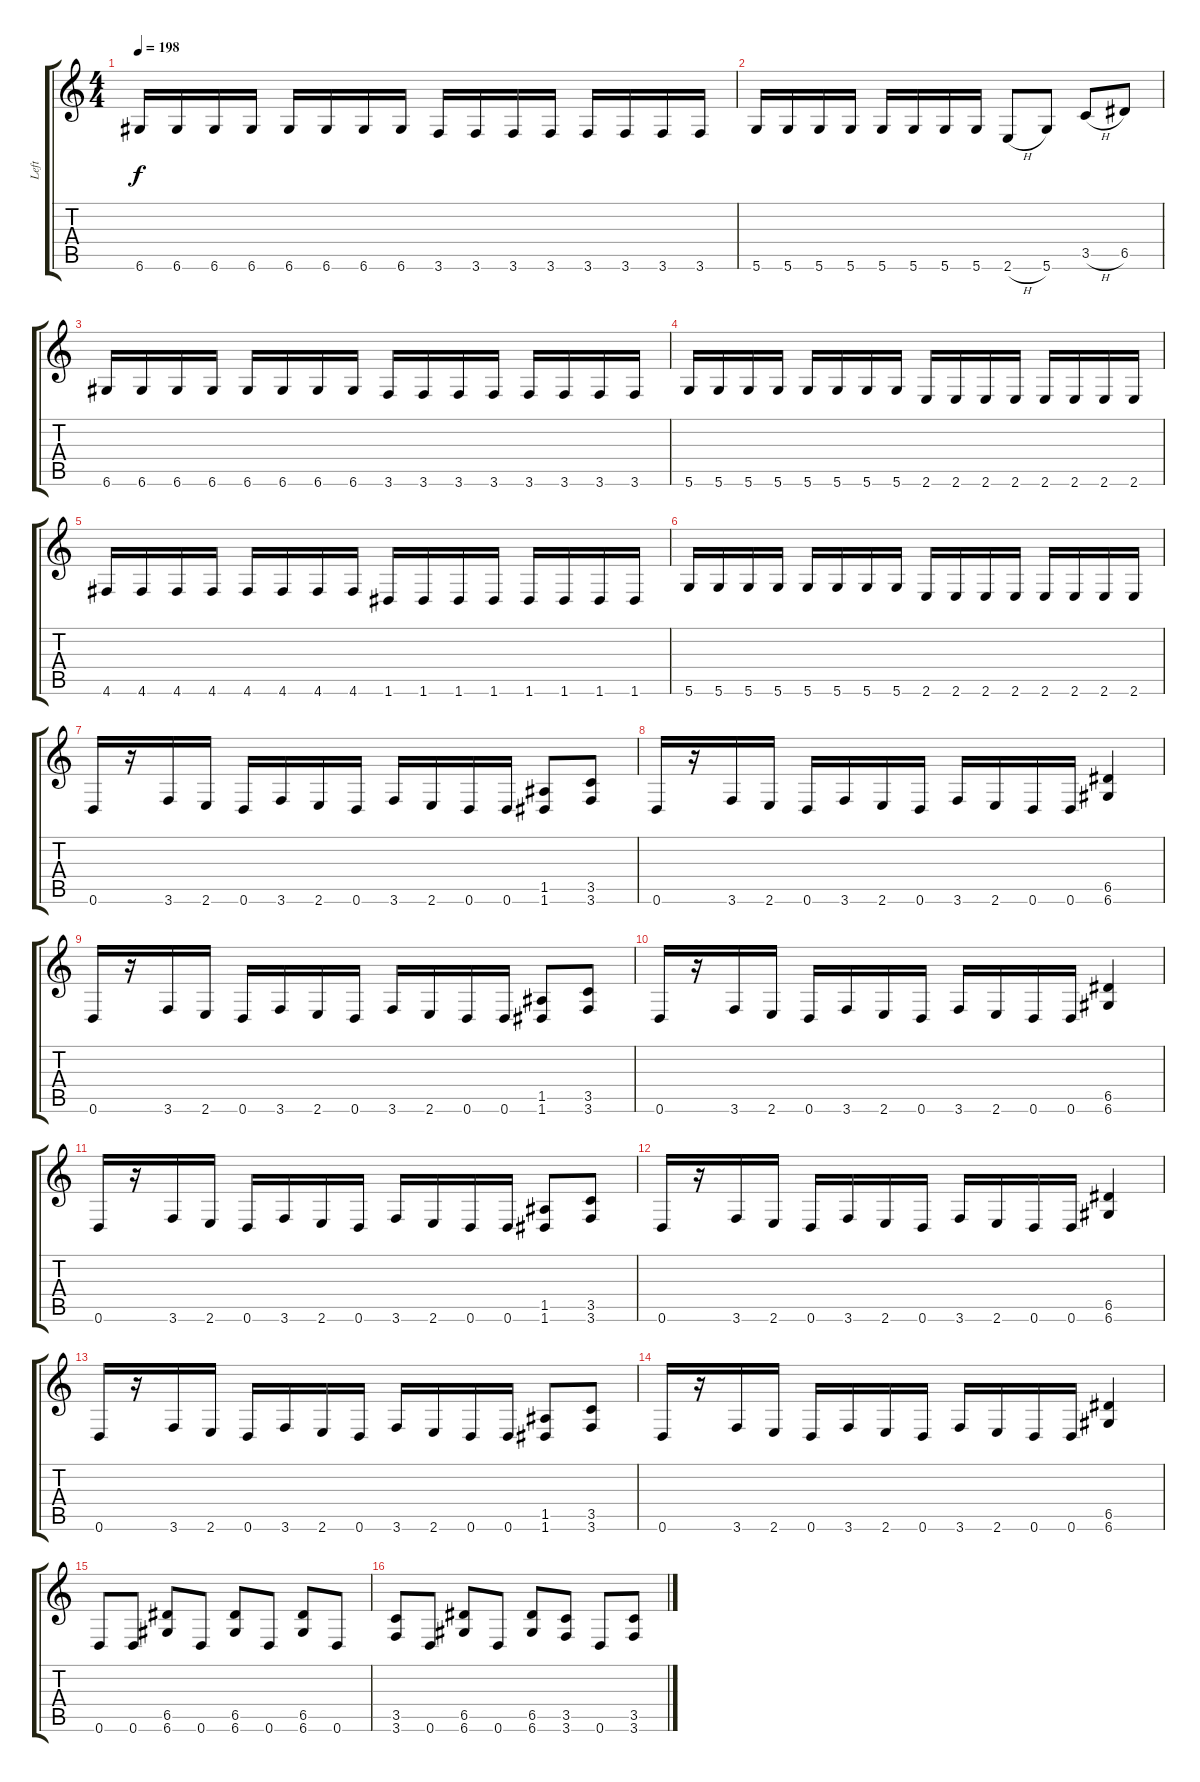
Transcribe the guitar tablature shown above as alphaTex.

\track ("Left" "Left") {instrument distortionguitar}
\staff {score tabs}
\tuning (E4 B3 G3 D3 A2 D2) {hide}
\ts (4 4)
\tempo 198
\clef g2
\ks c
6.6.16{dy f} 6.6.16 6.6.16 6.6.16 6.6.16 6.6.16 6.6.16 6.6.16 3.6.16 3.6.16 3.6.16 3.6.16 3.6.16 3.6.16 3.6.16 3.6.16 |
5.6.16 5.6.16 5.6.16 5.6.16 5.6.16 5.6.16 5.6.16 5.6.16 2.6{h}.8 5.6.8 3.5{h}.8 6.5.8 |
6.6.16 6.6.16 6.6.16 6.6.16 6.6.16 6.6.16 6.6.16 6.6.16 3.6.16 3.6.16 3.6.16 3.6.16 3.6.16 3.6.16 3.6.16 3.6.16 |
5.6.16 5.6.16 5.6.16 5.6.16 5.6.16 5.6.16 5.6.16 5.6.16 2.6.16 2.6.16 2.6.16 2.6.16 2.6.16 2.6.16 2.6.16 2.6.16 |
4.6.16 4.6.16 4.6.16 4.6.16 4.6.16 4.6.16 4.6.16 4.6.16 1.6.16 1.6.16 1.6.16 1.6.16 1.6.16 1.6.16 1.6.16 1.6.16 |
5.6.16 5.6.16 5.6.16 5.6.16 5.6.16 5.6.16 5.6.16 5.6.16 2.6.16 2.6.16 2.6.16 2.6.16 2.6.16 2.6.16 2.6.16 2.6.16 |
0.6.16 r.16 3.6.16 2.6.16 0.6.16 3.6.16 2.6.16 0.6.16 3.6.16 2.6.16 0.6.16 0.6.16 (1.5 1.6).8 (3.5 3.6).8 |
0.6.16 r.16 3.6.16 2.6.16 0.6.16 3.6.16 2.6.16 0.6.16 3.6.16 2.6.16 0.6.16 0.6.16 (6.5 6.6).4 |
0.6.16 r.16 3.6.16 2.6.16 0.6.16 3.6.16 2.6.16 0.6.16 3.6.16 2.6.16 0.6.16 0.6.16 (1.5 1.6).8 (3.5 3.6).8 |
0.6.16 r.16 3.6.16 2.6.16 0.6.16 3.6.16 2.6.16 0.6.16 3.6.16 2.6.16 0.6.16 0.6.16 (6.5 6.6).4 |
0.6.16 r.16 3.6.16 2.6.16 0.6.16 3.6.16 2.6.16 0.6.16 3.6.16 2.6.16 0.6.16 0.6.16 (1.5 1.6).8 (3.5 3.6).8 |
0.6.16 r.16 3.6.16 2.6.16 0.6.16 3.6.16 2.6.16 0.6.16 3.6.16 2.6.16 0.6.16 0.6.16 (6.5 6.6).4 |
0.6.16 r.16 3.6.16 2.6.16 0.6.16 3.6.16 2.6.16 0.6.16 3.6.16 2.6.16 0.6.16 0.6.16 (1.5 1.6).8 (3.5 3.6).8 |
0.6.16 r.16 3.6.16 2.6.16 0.6.16 3.6.16 2.6.16 0.6.16 3.6.16 2.6.16 0.6.16 0.6.16 (6.5 6.6).4 |
0.6.8 0.6.8 (6.5 6.6).8 0.6.8 (6.5 6.6).8 0.6.8 (6.5 6.6).8 0.6.8 |
(3.5 3.6).8 0.6.8 (6.5 6.6).8 0.6.8 (6.5 6.6).8 (3.5 3.6).8 0.6.8 (3.5 3.6).8
